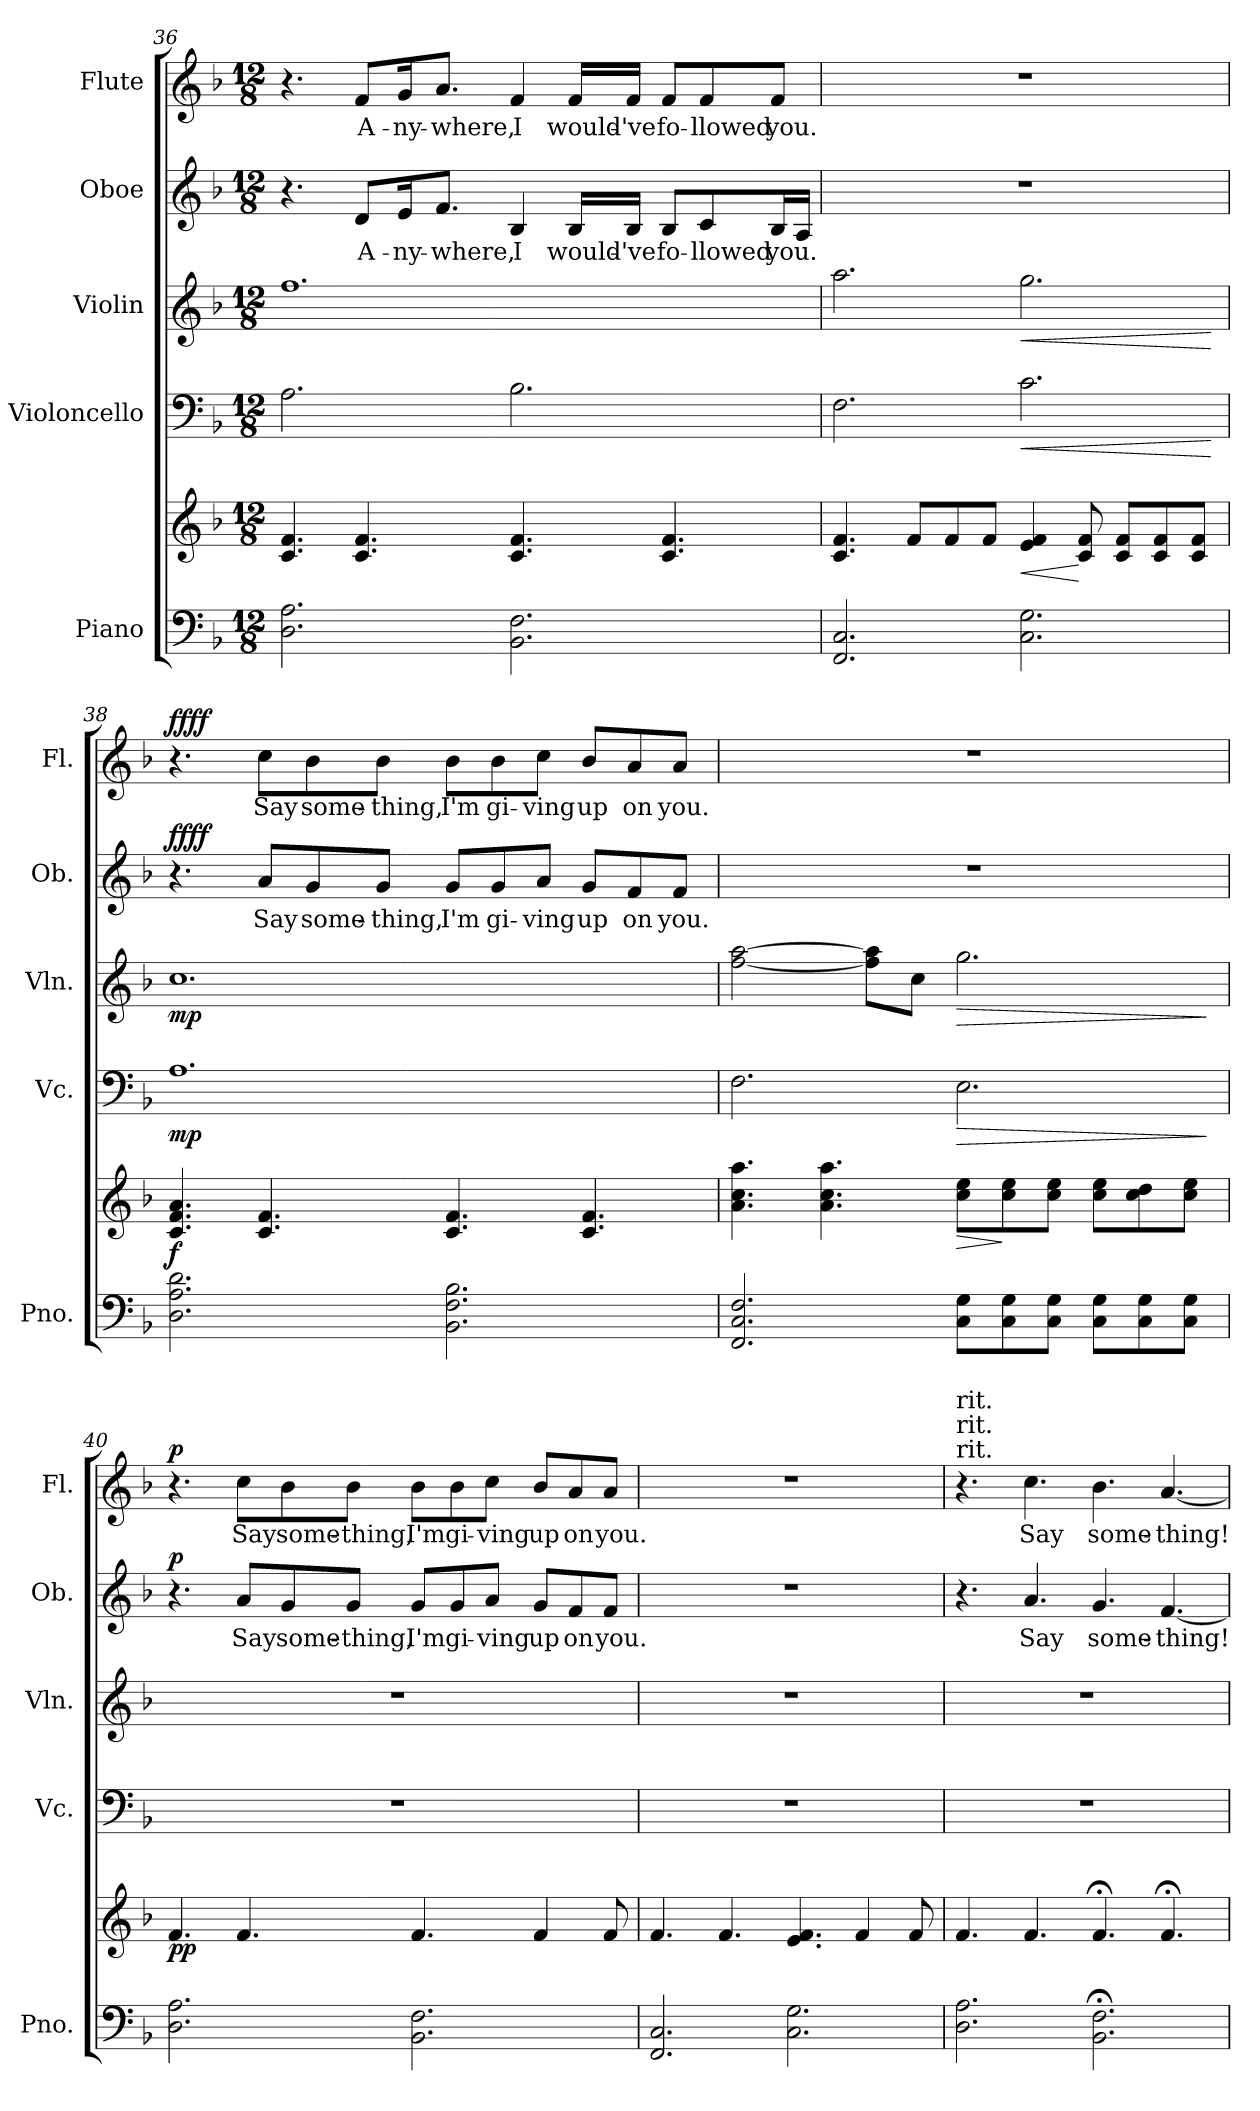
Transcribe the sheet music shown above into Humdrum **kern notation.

**kern	**kern	**dynam	**kern	**dynam	**kern	**dynam	**kern	**text	**dynam	**kern	**text	**dynam
*part5	*part5	*part5	*part4	*part4	*part3	*part3	*part2	*part2	*part2	*part1	*part1	*part1
*staff6	*staff5	*staff5/6	*staff4	*staff4	*staff3	*staff3	*staff2	*staff2	*staff2	*staff1	*staff1	*staff1
*I"Piano	*	*	*I"Violoncello	*	*I"Violin	*	*I"Oboe	*	*	*I"Flute	*	*
*I'Pno.	*	*	*I'Vc.	*	*I'Vln.	*	*I'Ob.	*	*	*I'Fl.	*	*
!!LO:LB:g=z
*clefF4	*clefG2	*	*clefF4	*	*clefG2	*	*clefG2	*	*	*clefG2	*	*
*k[b-]	*k[b-]	*	*k[b-]	*	*k[b-]	*	*k[b-]	*	*	*k[b-]	*	*
*M12/8	*M12/8	*	*M12/8	*	*M12/8	*	*M12/8	*	*	*M12/8	*	*
=36	=36	=36	=36	=36	=36	=36	=36	=36	=36	=36	=36	=36
2.D\ 2.A\	4.c/ 4.f/	.	2.A\	.	1.ff	.	4.r	.	.	4.r	.	.
!	!	!	!	!	!	!	!	!LO:LY:b	!	!	!LO:LY:b	!
.	4.c/ 4.f/	.	.	.	.	.	8d/L	A-	.	8f/L	A-	.
!	!	!	!	!	!	!	!	!LO:LY:b	!	!	!LO:LY:b	!
.	.	.	.	.	.	.	16e/K	-ny-	.	16g/K	-ny-	.
!	!	!	!	!	!	!	!	!LO:LY:b	!	!	!LO:LY:b	!
.	.	.	.	.	.	.	8.f/J	-where,	.	8.a/J	-where,	.
!	!	!	!	!	!	!	!	!LO:LY:b	!	!	!LO:LY:b	!
2.BB-\ 2.F\	4.c/ 4.f/	.	2.B-\	.	.	.	4B-/	I	.	4f/	I	.
!	!	!	!	!	!	!	!	!LO:LY:b	!	!	!LO:LY:b	!
.	.	.	.	.	.	.	16B-/LL	would-	.	16f/LL	would-	.
!	!	!	!	!	!	!	!	!LO:LY:b	!	!	!LO:LY:b	!
.	.	.	.	.	.	.	16B-/JJ	-'ve	.	16f/JJ	-'ve	.
!	!	!	!	!	!	!	!	!LO:LY:b	!	!	!LO:LY:b	!
.	4.c/ 4.f/	.	.	.	.	.	8B-/L	fo-	.	8f/L	fo-	.
!	!	!	!	!	!	!	!	!LO:LY:b	!	!	!LO:LY:b	!
.	.	.	.	.	.	.	8c/	-llowed	.	8f/	-llowed	.
!	!	!	!	!	!	!	!	!LO:LY:b	!	!	!LO:LY:b	!
.	.	.	.	.	.	.	16B-/L	you.	.	8f/J	you.	.
.	.	.	.	.	.	.	16A/JJ	.	.	.	.	.
=37	=37	=37	=37	=37	=37	=37	=37	=37	=37	=37	=37	=37
2.FF/ 2.C/	4.c/ 4.f/	.	2.F\	.	2.aa\	.	1.r	.	.	1.r	.	.
.	8f/L	.	.	.	.	.	.	.	.	.	.	.
.	8f/	.	.	.	.	.	.	.	.	.	.	.
.	8f/J	.	.	.	.	.	.	.	.	.	.	.
!	!	!LO:HP:b	!	!LO:HP:b	!	!LO:HP:b	!	!	!	!	!	!
2.C\ 2.G\	4e/ 4f/	<	2.c\	<	2.gg\	<	.	.	.	.	.	.
.	8c/ 8f/	[	.	.	.	.	.	.	.	.	.	.
.	8c/ 8f/L	.	.	.	.	.	.	.	.	.	.	.
.	8c/ 8f/	.	.	.	.	.	.	.	.	.	.	.
.	8c/ 8f/J	.	.	.	.	.	.	.	.	.	.	.
.	.	.	.	[	.	[	.	.	.	.	.	.
!!LO:PB:g=z
=38	=38	=38	=38	=38	=38	=38	=38	=38	=38	=38	=38	=38
!	!	!LO:DY:a=2	!	!LO:DY:b	!	!LO:DY:b	!	!	!LO:DY:b	!	!	!
!	!	!	!	!	!	!	!	!	!LO:DY:n=1:b	!	!	!LO:DY:b
!	!	!	!	!	!	!	!	!	!	!	!	!LO:DY:n=1:b
2.D\ 2.A\ 2.d\	4.c/ 4.f/ 4.a/	f	1.A	mp	1.cc	mp	4.r	.	ff ff	4.r	.	ff ff
!	!	!	!	!	!	!	!	!LO:LY:b	!	!	!LO:LY:b	!
.	4.c/ 4.f/	.	.	.	.	.	8a/L	Say	.	8cc\L	Say	.
!	!	!	!	!	!	!	!	!LO:LY:b	!	!	!LO:LY:b	!
.	.	.	.	.	.	.	8g/	some-	.	8b-\	some-	.
!	!	!	!	!	!	!	!	!LO:LY:b	!	!	!LO:LY:b	!
.	.	.	.	.	.	.	8g/J	-thing,	.	8b-\J	-thing,	.
!	!	!	!	!	!	!	!	!LO:LY:b	!	!	!LO:LY:b	!
2.BB-\ 2.F\ 2.B-\	4.c/ 4.f/	.	.	.	.	.	8g/L	I'm	.	8b-\L	I'm	.
!	!	!	!	!	!	!	!	!LO:LY:b	!	!	!LO:LY:b	!
.	.	.	.	.	.	.	8g/	gi-	.	8b-\	gi-	.
!	!	!	!	!	!	!	!	!LO:LY:b	!	!	!LO:LY:b	!
.	.	.	.	.	.	.	8a/J	-ving	.	8cc\J	-ving	.
!	!	!	!	!	!	!	!	!LO:LY:b	!	!	!LO:LY:b	!
.	4.c/ 4.f/	.	.	.	.	.	8g/L	up	.	8b-/L	up	.
!	!	!	!	!	!	!	!	!LO:LY:b	!	!	!LO:LY:b	!
.	.	.	.	.	.	.	8f/	on	.	8a/	on	.
!	!	!	!	!	!	!	!	!LO:LY:b	!	!	!LO:LY:b	!
.	.	.	.	.	.	.	8f/J	you.	.	8a/J	you.	.
=39	=39	=39	=39	=39	=39	=39	=39	=39	=39	=39	=39	=39
2.FF/ 2.C/ 2.F/	4.a\ 4.cc\ 4.aa\	.	2.F\	.	[2ff\ [2aa\	.	1.r	.	.	1.r	.	.
.	4.a\ 4.cc\ 4.aa\	.	.	.	.	.	.	.	.	.	.	.
.	.	.	.	.	8ff\] 8aa\]L	.	.	.	.	.	.	.
.	.	.	.	.	8cc\J	.	.	.	.	.	.	.
!	!	!LO:HP:b	!	!LO:HP:b	!	!LO:HP:b	!	!	!	!	!	!
8C\ 8G\L	8cc\ 8ee\L	>	2.E\	>	2.gg\	>	.	.	.	.	.	.
8C\ 8G\	8cc\ 8ee\	]	.	.	.	.	.	.	.	.	.	.
8C\ 8G\J	8cc\ 8ee\J	.	.	.	.	.	.	.	.	.	.	.
8C\ 8G\L	8cc\ 8ee\L	.	.	.	.	.	.	.	.	.	.	.
8C\ 8G\	8cc\ 8dd\	.	.	.	.	.	.	.	.	.	.	.
8C\ 8G\J	8cc\ 8ee\J	.	.	.	.	.	.	.	.	.	.	.
.	.	.	.	]	.	]	.	.	.	.	.	.
!!LO:LB:g=z
=40	=40	=40	=40	=40	=40	=40	=40	=40	=40	=40	=40	=40
!	!	!LO:DY:b	!	!	!	!	!	!	!LO:DY:b	!	!	!LO:DY:b
2.D\ 2.A\	4.f/	pp	1.r	.	1.r	.	4.r	.	p	4.r	.	p
!	!	!	!	!	!	!	!	!LO:LY:b	!	!	!LO:LY:b	!
.	4.f/	.	.	.	.	.	8a/L	Say	.	8cc\L	Say	.
!	!	!	!	!	!	!	!	!LO:LY:b	!	!	!LO:LY:b	!
.	.	.	.	.	.	.	8g/	some-	.	8b-\	some-	.
!	!	!	!	!	!	!	!	!LO:LY:b	!	!	!LO:LY:b	!
.	.	.	.	.	.	.	8g/J	-thing,	.	8b-\J	-thing,	.
!	!	!	!	!	!	!	!	!LO:LY:b	!	!	!LO:LY:b	!
2.BB-\ 2.F\	4.f/	.	.	.	.	.	8g/L	I'm	.	8b-\L	I'm	.
!	!	!	!	!	!	!	!	!LO:LY:b	!	!	!LO:LY:b	!
.	.	.	.	.	.	.	8g/	gi-	.	8b-\	gi-	.
!	!	!	!	!	!	!	!	!LO:LY:b	!	!	!LO:LY:b	!
.	.	.	.	.	.	.	8a/J	-ving	.	8cc\J	-ving	.
!	!	!	!	!	!	!	!	!LO:LY:b	!	!	!LO:LY:b	!
.	4f/	.	.	.	.	.	8g/L	up	.	8b-/L	up	.
!	!	!	!	!	!	!	!	!LO:LY:b	!	!	!LO:LY:b	!
.	.	.	.	.	.	.	8f/	on	.	8a/	on	.
!	!	!	!	!	!	!	!	!LO:LY:b	!	!	!LO:LY:b	!
.	8f/	.	.	.	.	.	8f/J	you.	.	8a/J	you.	.
=41	=41	=41	=41	=41	=41	=41	=41	=41	=41	=41	=41	=41
2.FF/ 2.C/	4.f/	.	1.r	.	1.r	.	1.r	.	.	1.r	.	.
.	4.f/	.	.	.	.	.	.	.	.	.	.	.
2.C\ 2.G\	4.e/ 4.f/	.	.	.	.	.	.	.	.	.	.	.
.	4f/	.	.	.	.	.	.	.	.	.	.	.
.	8f/	.	.	.	.	.	.	.	.	.	.	.
=42	=42	=42	=42	=42	=42	=42	=42	=42	=42	=42	=42	=42
!	!	!	!	!	!	!	!	!	!	!LO:TX:a:t=rit.	!	!
!	!	!	!	!	!	!	!	!	!	!LO:TX:a:t=rit.	!	!
!	!	!	!	!	!	!	!	!	!	!LO:TX:a:t=rit.	!	!
2.D\ 2.A\	4.f/	.	1.r	.	1.r	.	4.r	.	.	4.r	.	.
!	!	!	!	!	!	!	!	!LO:LY:b	!	!	!LO:LY:b	!
.	4.f/	.	.	.	.	.	4.a/	Say	.	4.cc\	Say	.
!	!	!	!	!	!	!	!	!LO:LY:b	!	!	!LO:LY:b	!
2.BB-\;< 2.F\;<	4.f;</	.	.	.	.	.	4.g/	some-	.	4.b-\	some-	.
!	!	!	!	!	!	!	!	!LO:LY:b	!	!	!LO:LY:b	!
.	4.f;</	.	.	.	.	.	[4.f/	-thing!	.	[4.a/	thing!	.
=	=	=	=	=	=	=	=	=	=	=	=	=
*-	*-	*-	*-	*-	*-	*-	*-	*-	*-	*-	*-	*-
